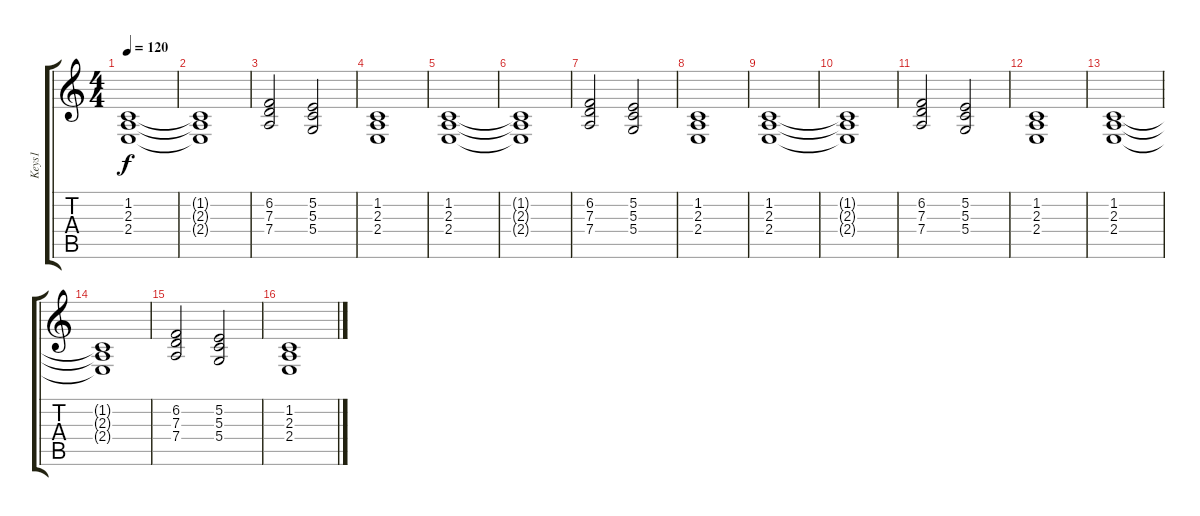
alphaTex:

\track ("Keys1" "Keys1") {instrument synthstrings1}
\staff {score tabs}
\tuning (E4 B3 G3 D3 A2 E2) {hide}
\ts (4 4)
\tempo 120
\clef g2
\ks c
(1.2 2.3 2.4).1{dy f} |
(1.2{t} 2.3{t} 2.4{t}).1 |
(6.2 7.3 7.4).2 (5.2 5.3 5.4).2 |
(1.2 2.3 2.4).1 |
(1.2 2.3 2.4).1 |
(1.2{t} 2.3{t} 2.4{t}).1 |
(6.2 7.3 7.4).2 (5.2 5.3 5.4).2 |
(1.2 2.3 2.4).1 |
(1.2 2.3 2.4).1 |
(1.2{t} 2.3{t} 2.4{t}).1 |
(6.2 7.3 7.4).2 (5.2 5.3 5.4).2 |
(1.2 2.3 2.4).1 |
(1.2 2.3 2.4).1 |
(1.2{t} 2.3{t} 2.4{t}).1 |
(6.2 7.3 7.4).2 (5.2 5.3 5.4).2 |
(1.2 2.3 2.4).1
